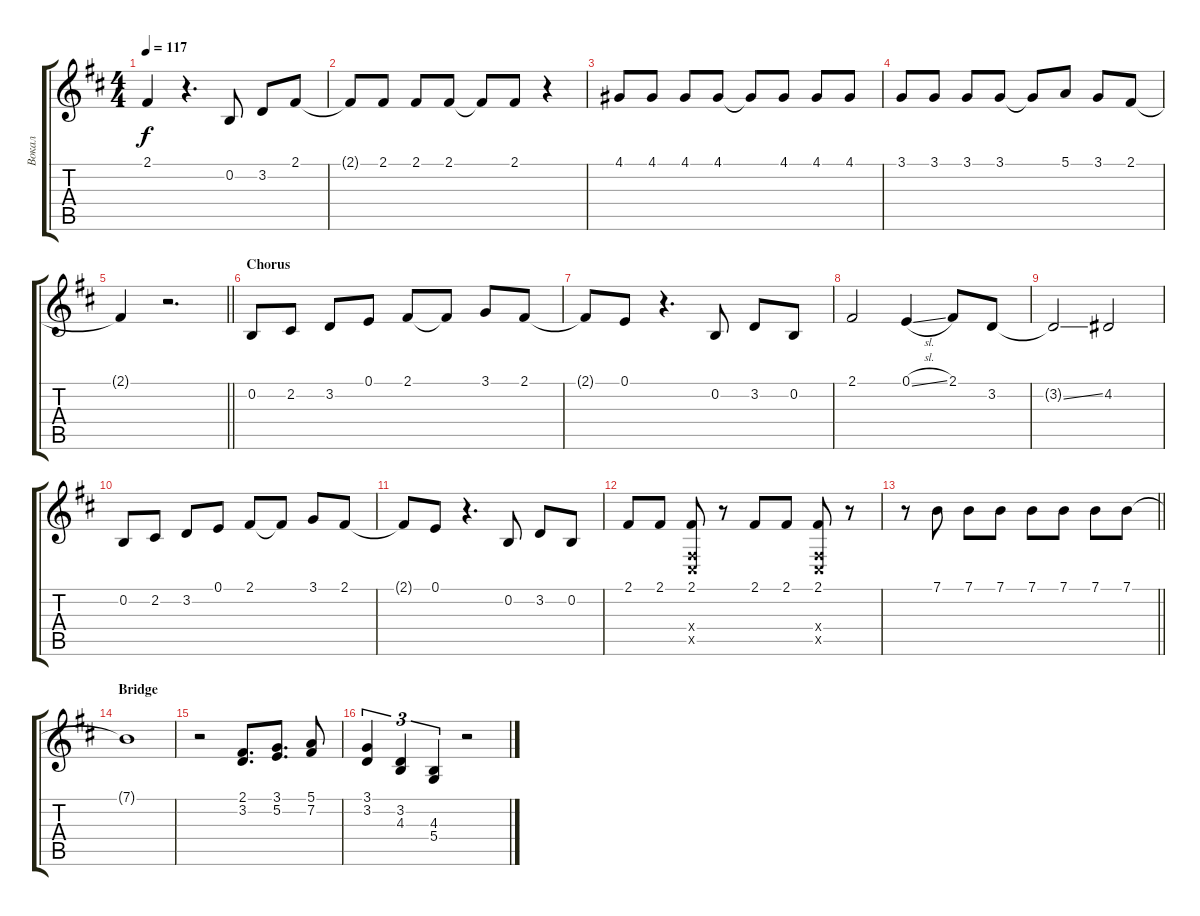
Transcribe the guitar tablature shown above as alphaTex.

\track ("Вокал" "Вокал") {instrument trumpet}
\staff {score tabs}
\tuning (E4 B3 G3 D3 A2 E2) {hide}
\ts (4 4)
\tempo 117
\clef g2
\ks d
2.1{t}.4{dy f} r.4{d} 0.2.8 3.2.8 2.1.8 |
2.1{t}.8 2.1.8 2.1.8 2.1.8 2.1{t}.8 2.1.8 r.4 |
4.1.8 4.1.8 4.1.8 4.1.8 4.1{t}.8 4.1.8 4.1.8 4.1.8 |
3.1.8 3.1.8 3.1.8 3.1.8 3.1{t}.8 5.1.8 3.1.8 2.1.8 |
\barLineRight lightlight
2.1{t}.4 r.2{d} |
\section ("" "Chorus")
0.2.8 2.2.8 3.2.8 0.1.8 2.1.8 2.1{t}.8 3.1.8 2.1.8 |
2.1{t}.8 0.1.8 r.4{d} 0.2.8 3.2.8 0.2.8 |
2.1.2 0.1{sl}.4 2.1.8 3.2.8 |
3.2{ss t}.2 4.2.2 |
0.2.8 2.2.8 3.2.8 0.1.8 2.1.8 2.1{t}.8 3.1.8 2.1.8 |
2.1{t}.8 0.1.8 r.4{d} 0.2.8 3.2.8 0.2.8 |
2.1.8 2.1.8 (2.1 4.4{x} 4.5{x}).8 r.8 2.1.8 2.1.8 (2.1 4.4{x} 4.5{x}).8 r.8 |
\barLineRight lightlight
r.8 7.1.8 7.1.8 7.1.8 7.1.8 7.1.8 7.1.8 7.1.8 |
\section ("" "Bridge")
7.1{t}.1 |
r.2 (2.1 3.2).8{d} (3.1 5.2).8{d} (5.1 7.2).8 |
(3.1 3.2).4{tu (3 2)} (3.2 4.3).4{tu (3 2)} (4.3 5.4).4{tu (3 2)} r.2
